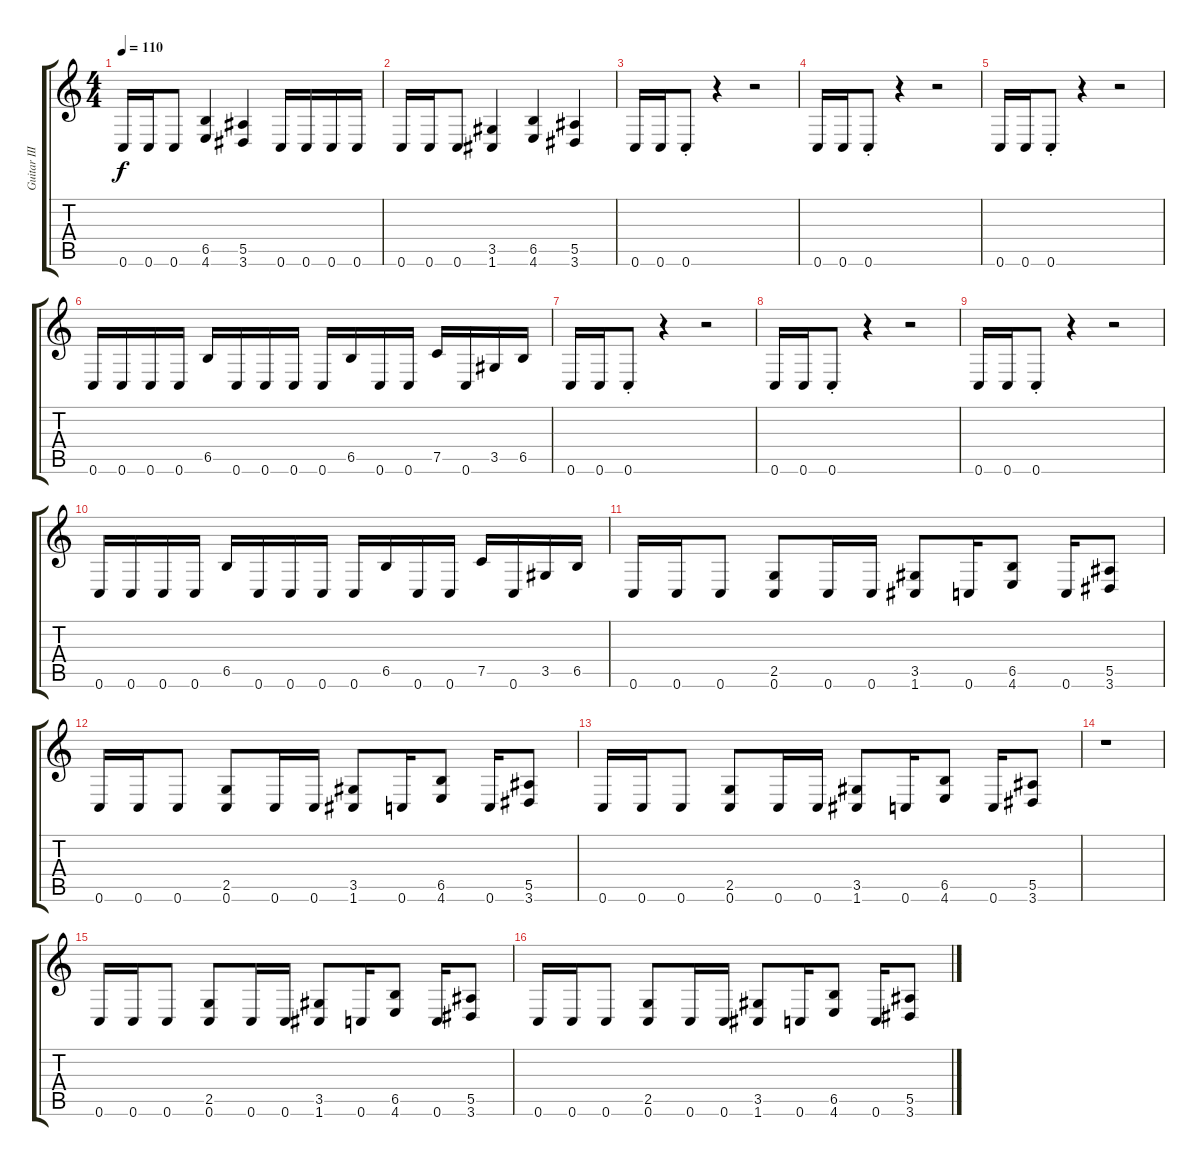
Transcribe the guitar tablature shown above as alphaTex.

\track ("Guitar III" "Guitar III") {instrument distortionguitar}
\staff {score tabs}
\tuning (C4 G3 Eb3 Bb2 F2 C2) {hide}
\ts (4 4)
\tempo 110
\clef g2
\ks c
0.6.16{dy f} 0.6.16 0.6.8 (6.5 4.6).4 (5.5 3.6).4 0.6.16 0.6.16 0.6.16 0.6.16 |
0.6.16 0.6.16 0.6.8 (3.5 1.6).4 (6.5 4.6).4 (5.5 3.6).4 |
0.6.16 0.6.16 0.6{st}.8 r.4 r.2 |
0.6.16 0.6.16 0.6{st}.8 r.4 r.2 |
0.6.16 0.6.16 0.6{st}.8 r.4 r.2 |
0.6.16 0.6.16 0.6.16 0.6.16 6.5.16 0.6.16 0.6.16 0.6.16 0.6.16 6.5.16 0.6.16 0.6.16 7.5.16 0.6.16 3.5.16 6.5.16 |
0.6.16 0.6.16 0.6{st}.8 r.4 r.2 |
0.6.16 0.6.16 0.6{st}.8 r.4 r.2 |
0.6.16 0.6.16 0.6{st}.8 r.4 r.2 |
0.6.16 0.6.16 0.6.16 0.6.16 6.5.16 0.6.16 0.6.16 0.6.16 0.6.16 6.5.16 0.6.16 0.6.16 7.5.16 0.6.16 3.5.16 6.5.16 |
0.6.16 0.6.16 0.6.8 (2.5 0.6).8 0.6.16 0.6.16 (3.5 1.6).8 0.6.16 (6.5 4.6).8 0.6.16 (5.5 3.6).8 |
0.6.16 0.6.16 0.6.8 (2.5 0.6).8 0.6.16 0.6.16 (3.5 1.6).8 0.6.16 (6.5 4.6).8 0.6.16 (5.5 3.6).8 |
0.6.16 0.6.16 0.6.8 (2.5 0.6).8 0.6.16 0.6.16 (3.5 1.6).8 0.6.16 (6.5 4.6).8 0.6.16 (5.5 3.6).8 |
r.1 |
0.6.16 0.6.16 0.6.8 (2.5 0.6).8 0.6.16 0.6.16 (3.5 1.6).8 0.6.16 (6.5 4.6).8 0.6.16 (5.5 3.6).8 |
0.6.16 0.6.16 0.6.8 (2.5 0.6).8 0.6.16 0.6.16 (3.5 1.6).8 0.6.16 (6.5 4.6).8 0.6.16 (5.5 3.6).8
